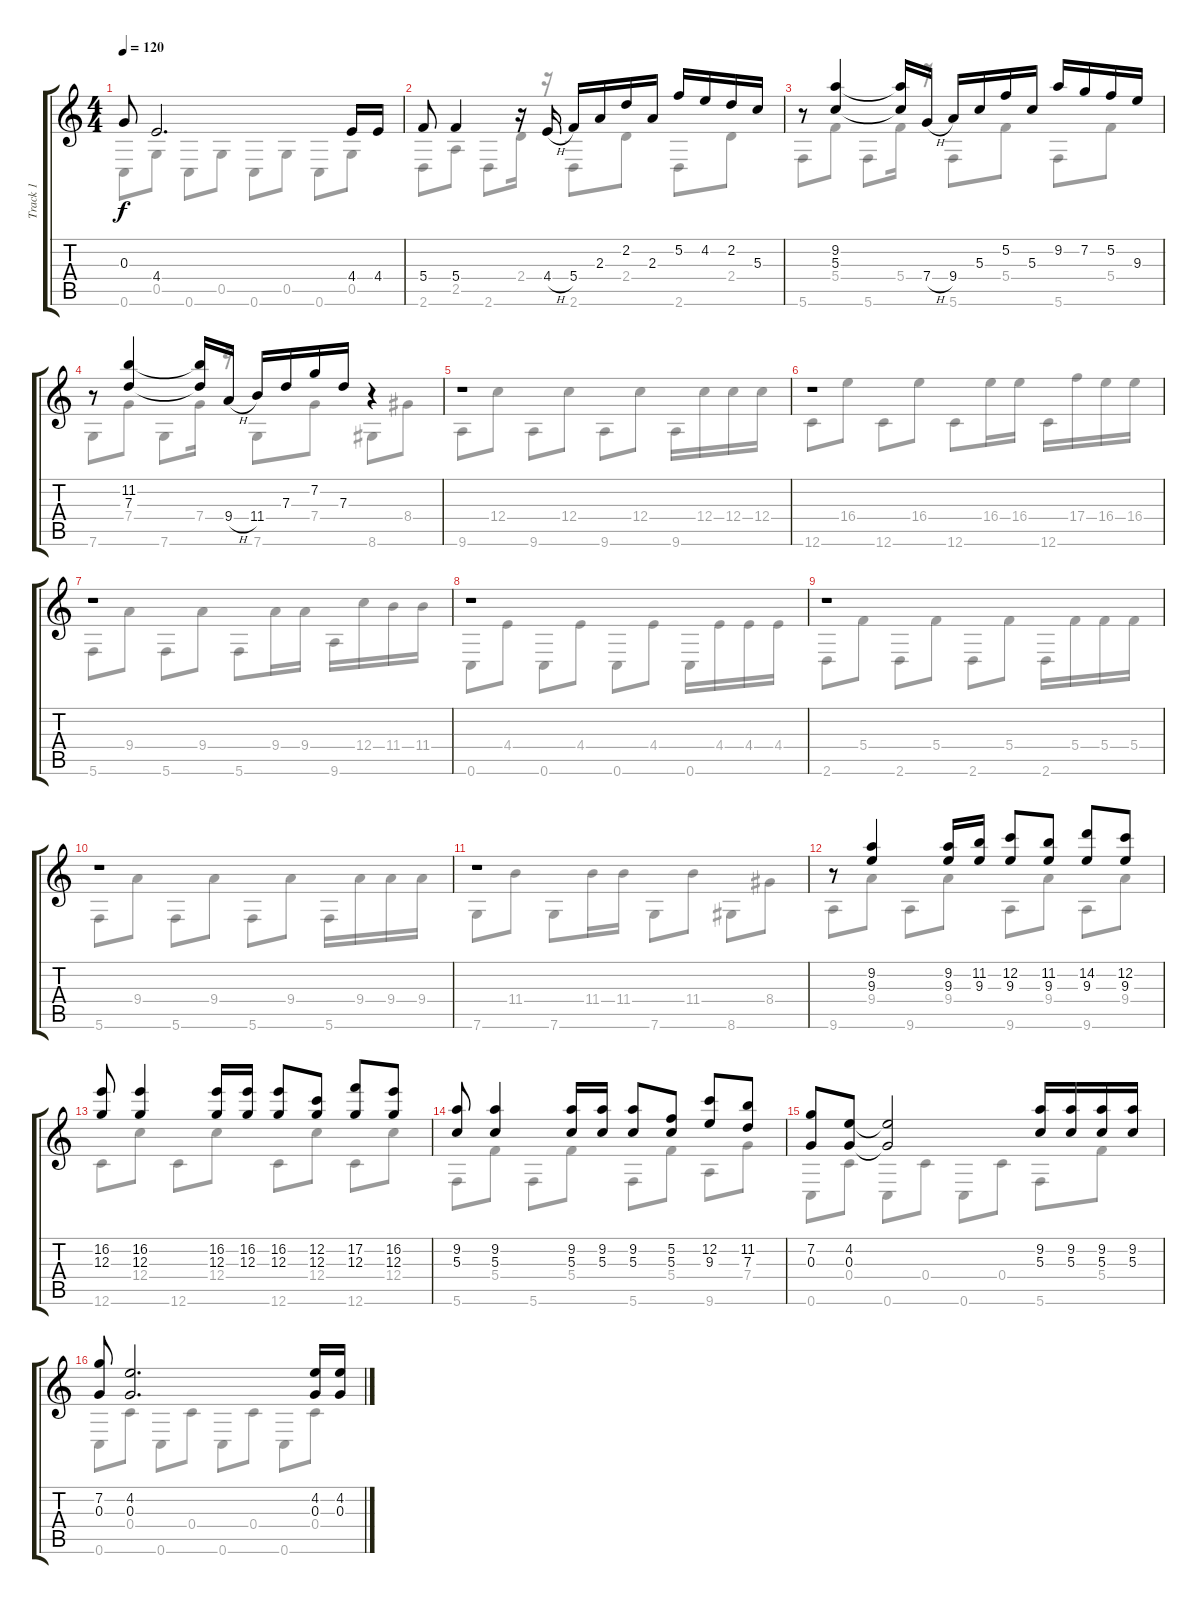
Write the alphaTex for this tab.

\track ("Track 1" "Track 1") {instrument acousticguitarsteel}
\staff {score tabs}
\tuning (E4 C4 G3 C3 G2 C2) {hide}
\voice
\ts (4 4)
\tempo 120
\clef g2
\ks aminor
0.3.8{dy f} 4.4.2{d} 4.4.16 4.4.16 |
5.4.8 5.4.4 r.16 4.4{h}.16 5.4.16 2.3.16 2.2.16 2.3.16 5.2.16 4.2.16 2.2.16 5.3.16 |
r.8 (9.2 5.3).4 (9.2{t} 5.3{t}).16 7.4{h}.16 9.4.16 5.3.16 5.2.16 5.3.16 9.2.16 7.2.16 5.2.16 9.3.16 |
r.8 (11.2 7.3).4 (11.2{t} 7.3{t}).16 9.4{h}.16 11.4.16 7.3.16 7.2.16 7.3.16 r.4 |
r.1 |
r.1 |
r.1 |
r.1 |
r.1 |
r.1 |
r.1 |
r.8 (9.2 9.3).4 (9.2 9.3).16 (11.2 9.3).16 (12.2 9.3).8 (11.2 9.3).8 (14.2 9.3).8 (12.2 9.3).8 |
(16.2 12.3).8 (16.2 12.3).4 (16.2 12.3).16 (16.2 12.3).16 (16.2 12.3).8 (12.2 12.3).8 (17.2 12.3).8 (16.2 12.3).8 |
(9.2 5.3).8 (9.2 5.3).4 (9.2 5.3).16 (9.2 5.3).16 (9.2 5.3).8 (5.2 5.3).8 (12.2 9.3).8 (11.2 7.3).8 |
(7.2 0.3).8 (4.2 0.3).8 (4.2{t} 0.3{t}).2 (9.2 5.3).16 (9.2 5.3).16 (9.2 5.3).16 (9.2 5.3).16 |
(7.2 0.3).8 (4.2 0.3).2{d} (4.2 0.3).16 (4.2 0.3).16
\voice
\clef g2
\ottava regular
\simile none
\ks aminor
0.6.8{dy f} 0.5.8 0.6.8 0.5.8 0.6.8 0.5.8 0.6.8 0.5.8 |
2.6.8 2.5.8 2.6.8 2.4.16 r.16 2.6.8 2.4.8 2.6.8 2.4.8 |
5.6.8 5.4.8 5.6.8 5.4.16 r.16 5.6.8 5.4.8 5.6.8 5.4.8 |
7.6.8 7.4.8 7.6.8 7.4.16 r.16 7.6.8 7.4.8 8.6.8 8.4.8 |
9.6.8 12.4.8 9.6.8 12.4.8 9.6.8 12.4.8 9.6.16 12.4.16 12.4.16 12.4.16 |
12.6.8 16.4.8 12.6.8 16.4.8 12.6.8 16.4.16 16.4.16 12.6.16 17.4.16 16.4.16 16.4.16 |
5.6.8 9.4.8 5.6.8 9.4.8 5.6.8 9.4.16 9.4.16 9.6.16 12.4.16 11.4.16 11.4.16 |
0.6.8 4.4.8 0.6.8 4.4.8 0.6.8 4.4.8 0.6.16 4.4.16 4.4.16 4.4.16 |
2.6.8 5.4.8 2.6.8 5.4.8 2.6.8 5.4.8 2.6.16 5.4.16 5.4.16 5.4.16 |
5.6.8 9.4.8 5.6.8 9.4.8 5.6.8 9.4.8 5.6.16 9.4.16 9.4.16 9.4.16 |
7.6.8 11.4.8 7.6.8 11.4.16 11.4.16 7.6.8 11.4.8 8.6.8 8.4.8 |
9.6.8 9.4.8 9.6.8 9.4.8 9.6.8 9.4.8 9.6.8 9.4.8 |
12.6.8 12.4.8 12.6.8 12.4.8 12.6.8 12.4.8 12.6.8 12.4.8 |
5.6.8 5.4.8 5.6.8 5.4.8 5.6.8 5.4.8 9.6.8 7.4.8 |
0.6.8 0.4.8 0.6.8 0.4.8 0.6.8 0.4.8 5.6.8 5.4.8 |
0.6.8 0.4.8 0.6.8 0.4.8 0.6.8 0.4.8 0.6.8 0.4.8
